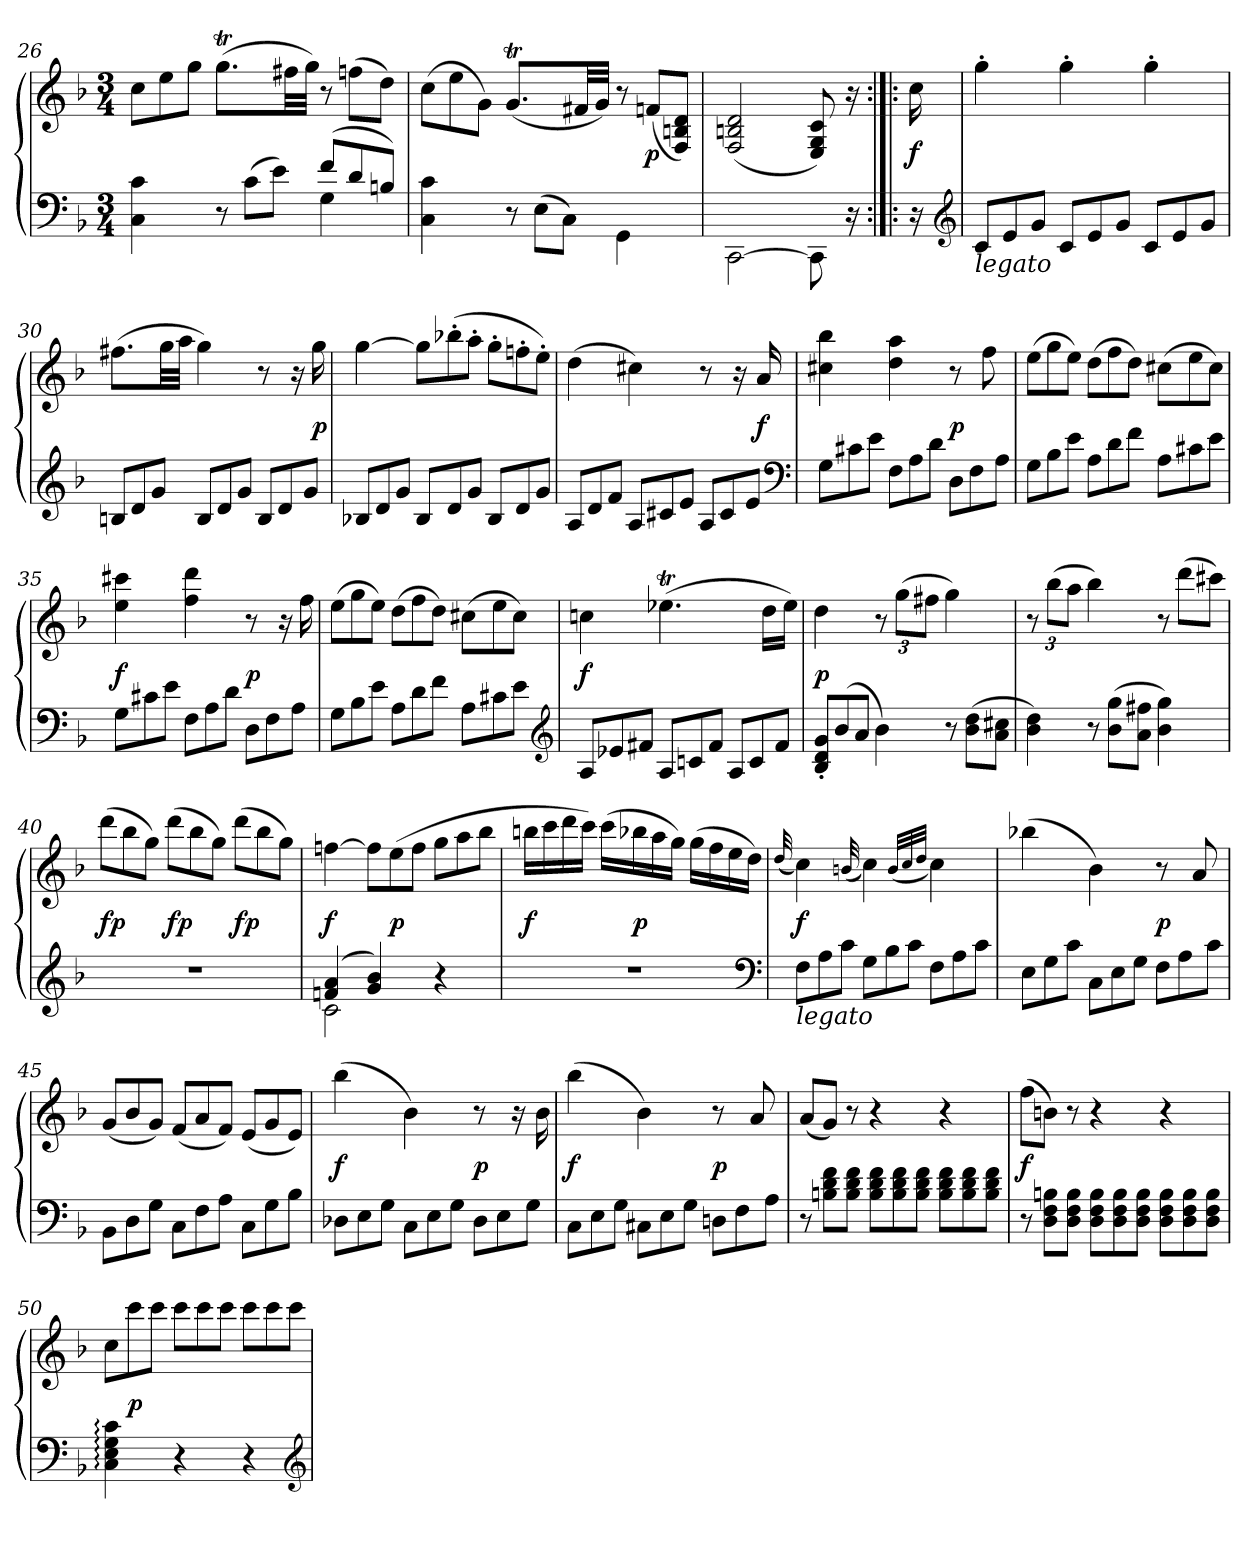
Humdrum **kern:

**kern	**kern	**dynam
*part1	*part1	*part1
*staff2	*staff1	*staff1/2
*clefF4	*clefG2	*
*k[b-]	*k[b-]	*
*F:	*F:	*
*M3/4	*M3/4	*
=26	=26	=26
*^	*	*
*	*	*Xtuplet	*
4ryy	4C 4c	12ccL	.
.	.	12ee	.
.	.	12ggJ	.
*Xtuplet	*	*	*
12r	4ryy	(8.ggTL	.
(12c\L	.	.	.
12e\J)	.	.	.
.	.	32ff#XLL	.
.	.	32ggJJJ)	.
(12fL	4G	12r	.
12d	.	(12ffnL	.
12BnJ)	.	12ddJ)	.
*v	*v	*	*
=27	=27	=27
4C 4c	(12ccL	.
.	12ee	.
.	12gJ)	.
12r	(8.gTL	.
(12EL	.	.
12CJ)	.	.
.	32f#XLL	.
.	32gJJJ)	.
4GG\	12r	.
.	(>12fnL	p
.	12F/ 12Bn/ 12d/J)	.
=28	=28	=28
[2CC\	(>2F/ 2Bn/ 2d/	.
8CC\]	8E/ 8G/ 8c/)	.
16r	16r	.
=:|!|:	=:|!|:	=:|!|:
16r	16cc	f
*clefG2	*	*
=29	=29	=29
!LO:TX:b:i:t=legato	!	!
12cL	4gg'	.
12e	.	.
12gJ	.	.
12cL	4gg'	.
12e	.	.
12gJ	.	.
12cL	4gg'	.
12e	.	.
12gJ	.	.
=30	=30	=30
12BnL	(8.ff#XL	.
12d	.	.
12gJ	.	.
.	32ggLL	.
.	32aaJJJ	.
12BL	4gg)	.
12d	.	.
12gJ	.	.
12BL	8r	.
12d	.	.
.	16r	.
12gJ	.	.
.	16gg	p
=31	=31	=31
12B-XL	[4gg	.
12d	.	.
12gJ	.	.
12B-L	12ggL]	.
12d	(12bb-X'	.
12gJ	12aa'J	.
12B-L	12gg'L	.
12d	12ffn'	.
12gJ	12ee'J)	.
=32	=32	=32
12AL	(4dd	.
12d	.	.
12fJ	.	.
12AL	4cc#X)	.
12c#X	.	.
12eJ	.	.
12AL	8r	.
12c#	.	.
.	16r	.
12eJ	.	.
.	16a	f
*clefF4	*	*
=33	=33	=33
12GL	4cc#X 4bb-	.
12c#X	.	.
12eJ	.	.
12FL	4dd 4aa	.
12A	.	.
12dJ	.	.
12DL	8r	p
12F	.	.
.	8ff	.
12AJ	.	.
=34	=34	=34
12GL	(12eeL	.
12B-	12gg	.
12eJ	12eeJ)	.
12AL	(12ddL	.
12d	12ff	.
12fJ	12ddJ)	.
12AL	(12cc#XL	.
12c#X	12ee	.
12eJ	12cc#J)	.
=35	=35	=35
12GL	4ee 4ccc#X	f
12c#X	.	.
12eJ	.	.
12FL	4ff 4ddd	.
12A	.	.
12dJ	.	.
12DL	8r	p
12F	.	.
.	16r	.
12AJ	.	.
.	16ff	.
=36	=36	=36
12GL	(12eeL	.
12B-	12gg	.
12eJ	12eeJ)	.
12AL	(12ddL	.
12d	12ff	.
12fJ	12ddJ)	.
12AL	(12cc#XL	.
12c#X	12ee	.
12eJ	12cc#J)	.
*clefG2	*	*
=37	=37	=37
12AL	4ccn	f
12e-X	.	.
12f#XJ	.	.
12AL	(4.ee-XT	.
12cn	.	.
12f#J	.	.
12AL	.	.
12c	.	.
.	16ddLL	.
12f#J	.	.
.	16ee-JJ)	.
=38	=38	=38
12B-' 12d' 12g'L	4dd	p
(>12b-	.	.
12aJ	.	.
*	*tuplet	*
*	*Xbrackettup	*
4b-)	12r	.
.	(12ggL	.
.	12ff#XJ	.
12r	4gg)	.
(12b- 12ddL	.	.
12a 12cc#XJ	.	.
=39	=39	=39
4b- 4dd)	12r	.
.	(12bb-L	.
.	12aaJ	.
12r	4bb-)	.
(12b- 12ggL	.	.
12a 12ff#XJ	.	.
*	*Xtuplet	*
4b- 4gg)	12r	.
.	(12dddL	.
.	12ccc#XJ)	.
=40	=40	=40
2.r	(12dddL	fp
.	12bb-	.
.	12ggJ)	.
.	(12dddL	fp
.	12bb-	.
.	12ggJ)	.
.	(12dddL	fp
.	12bb-	.
.	12ggJ)	.
=41	=41	=41
*^	*	*
(4fn 4a	2c	[4ffn	f
4g 4b-)	.	12ffL]	.
.	.	(12ee	p
.	.	12ffJ	.
4r	4ryy	12ggL	.
.	.	12aa	.
.	.	12bb-J	.
*v	*v	*	*
=42	=42	=42
2.r	16bbnLL	f
.	16ccc	.
.	16ddd	.
.	16cccJJ)	.
.	(16cccLL	.
.	16bb-X	p
.	16aa	.
.	16ggJJ)	.
.	(16ggLL	.
.	16ff	.
.	16ee	.
.	16ddJJ)	.
*clefF4	*	*
=43	=43	=43
.	(32qqdd/	.
!LO:TX:b:i:t=legato	!	!
12FL	4cc)	f
12A	.	.
12cJ	.	.
.	(32qqbn/	.
12GL	4cc)	.
12B-	.	.
12cJ	.	.
.	(32qb/LLL	.
.	32qcc/	.
.	32qdd/JJJ	.
12FL	4cc)	.
12A	.	.
12cJ	.	.
=44	=44	=44
12EL	(4bb-X	.
12G	.	.
12cJ	.	.
12CL	4b-)	.
12E	.	.
12GJ	.	.
12FL	8r	p
12A	.	.
.	8a	.
12cJ	.	.
=45	=45	=45
12BB-L	(12gL	.
12D	12b-	.
12GJ	12gJ)	.
12CL	(12fL	.
12F	12a	.
12AJ	12fJ)	.
12CL	(12eL	.
12G	12g	.
12B-J	12eJ)	.
=46	=46	=46
12D-XL	(4bb-	f
12E	.	.
12GJ	.	.
12CL	4b-)	.
12E	.	.
12GJ	.	.
12D-L	8r	p
12E	.	.
.	16r	.
12GJ	.	.
.	16b-	.
=47	=47	=47
12CL	(4bb-	f
12E	.	.
12GJ	.	.
12C#XL	4b-)	.
12E	.	.
12GJ	.	.
12DnL	8r	p
12F	.	.
.	8a	.
12AJ	.	.
=48	=48	=48
12r	(12aL	.
12Bn 12d 12fL	12gJ)	.
12B 12d 12fJ	12r	.
12B 12d 12fL	4r	.
12B 12d 12f	.	.
12B 12d 12fJ	.	.
12B 12d 12fL	4r	.
12B 12d 12f	.	.
12B 12d 12fJ	.	.
=49	=49	=49
12r	(12ffL	f
12D 12F 12BnL	12bnJ)	.
12D 12F 12BJ	12r	.
12D 12F 12BL	4r	.
12D 12F 12B	.	.
12D 12F 12BJ	.	.
12D 12F 12BL	4r	.
12D 12F 12B	.	.
12D 12F 12BJ	.	.
=50	=50	=50
4C: 4E: 4G: 4c:	12ccL	.
.	12ccc	p
.	12cccJ	.
4r	12cccL	.
.	12ccc	.
.	12cccJ	.
4r	12cccL	.
.	12ccc	.
.	12cccJ	.
*clefG2	*	*
=	=	=
*-	*-	*-
